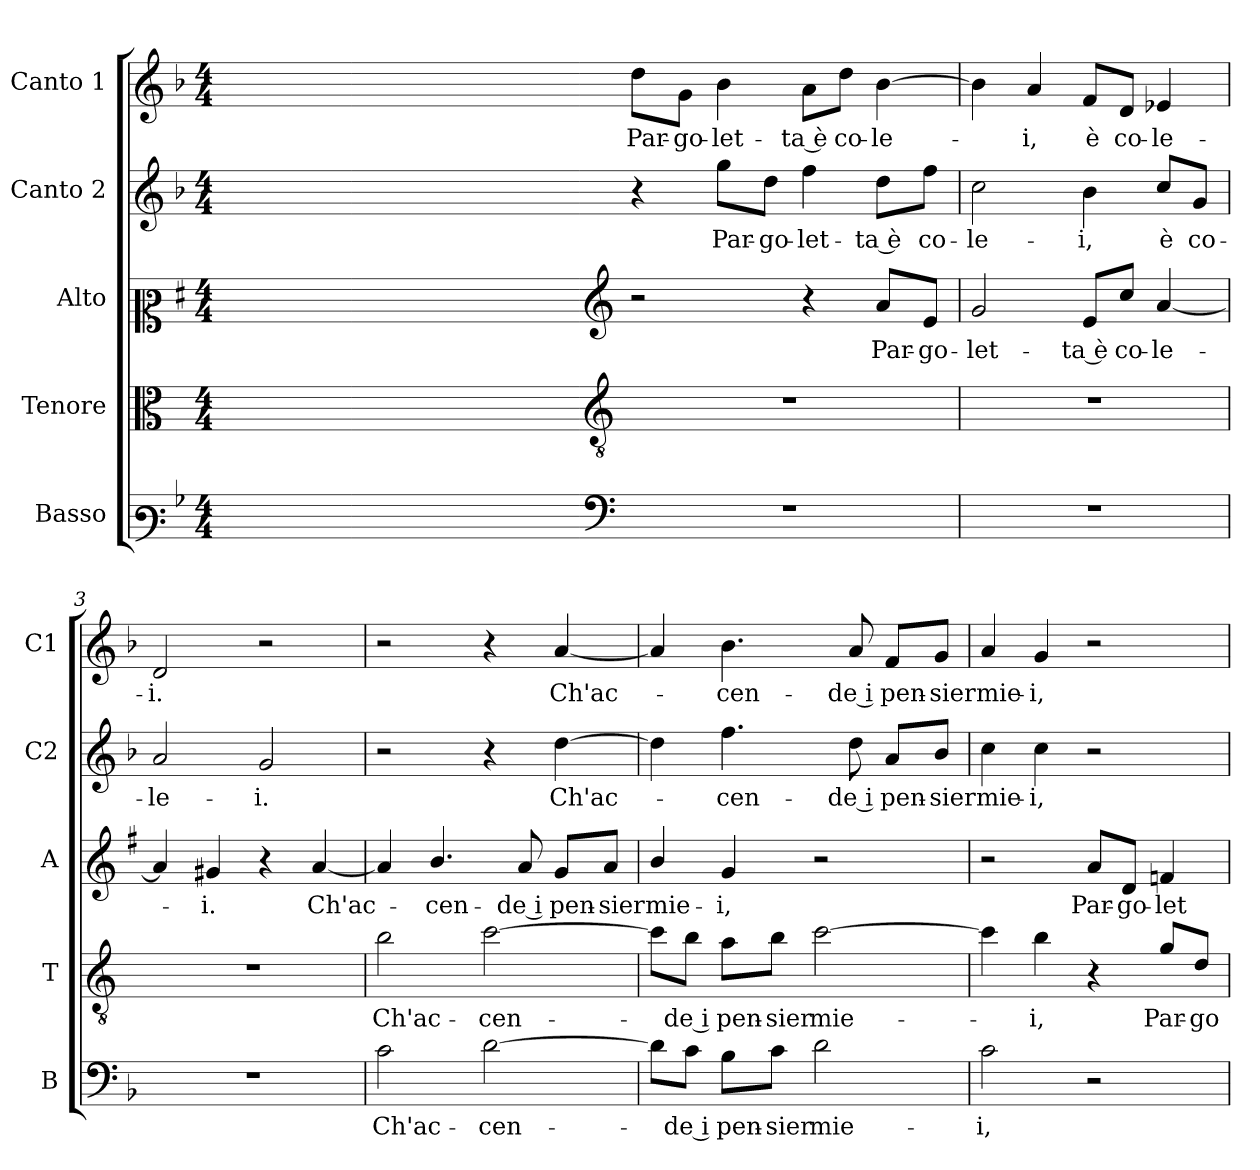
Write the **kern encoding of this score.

**kern	**text	**kern	**text	**kern	**text	**kern	**text	**kern	**text
*part5	*part5	*part4	*part4	*part3	*part3	*part2	*part2	*part1	*part1
*staff5	*staff5	*staff4	*staff4	*staff3	*staff3	*staff2	*staff2	*staff1	*staff1
*I"Basso	*	*I"Tenore	*	*I"Alto	*	*I"Canto 2	*	*I"Canto 1	*
*I'B	*	*I'T	*	*I'A	*	*I'C2	*	*I'C1	*
*clefF3	*	*clefC3	*	*clefC2	*	*clefG2	*	*clefG2	*
*	*	*ITrd4c7	*	*ITrd1c2	*	*	*	*	*
*k[b-]	*	*k[b-]	*	*k[b-]	*	*k[b-]	*	*k[b-]	*
*F:	*	*F:	*	*F:	*	*F:	*	*F:	*
*M4/4	*	*M4/4	*	*M4/4	*	*M4/4	*	*M4/4	*
=	=	=	=	=	=	=	=	=	=
1ryy	.	1ryy	.	1ryy	.	1ryy	.	1ryy	.
=1X-	=1X-	=1X-	=1X-	=1X-	=1X-	=1X-	=1X-	=1X-	=1X-
4ryy	.	4ryy	.	4ryy	.	4ryy	.	4ryy	.
4ryy	.	4ryy	.	4ryy	.	4ryy	.	4ryy	.
4ryy	.	4ryy	.	4ryy	.	4ryy	.	4ryy	.
4ryy	.	4ryy	.	4ryy	.	4ryy	.	4ryy	.
=1-	=1-	=1-	=1-	=1-	=1-	=1-	=1-	=1-	=1-
*clefF4	*	*clefGv2	*	*clefG2	*	*	*	*	*
!	!	!	!	!	!	!	!	!	!LO:LY:b
1r	.	1r	.	2r	.	4r	.	8dd\L	Par-
!	!	!	!	!	!	!	!	!	!LO:LY:b
.	.	.	.	.	.	.	.	8g\J	-go-
!	!	!	!	!	!	!	!LO:LY:b	!	!LO:LY:b
.	.	.	.	.	.	8gg\L	Par-	4b-\	-let-
!	!	!	!	!	!	!	!LO:LY:b	!	!
.	.	.	.	.	.	8dd\J	-go-	.	.
!	!	!	!	!	!	!	!LO:LY:b	!	!LO:LY:b
.	.	.	.	4r	.	4ff\	-let-	8a\L	-ta è
!	!	!	!	!	!	!	!	!	!LO:LY:b
.	.	.	.	.	.	.	.	8dd\J	co-
!	!	!	!	!	!LO:LY:b	!	!LO:LY:b	!	!LO:LY:b
.	.	.	.	8g/L	Par-	8dd\L	-ta è	[4b-\	-le-
!	!	!	!	!	!LO:LY:b	!	!LO:LY:b	!	!
.	.	.	.	8d/J	-go-	8ff\J	co-	.	.
=2	=2	=2	=2	=2	=2	=2	=2	=2	=2
!	!	!	!	!	!LO:LY:b	!	!LO:LY:b	!	!
1r	.	1r	.	2f/	-let-	2cc\	-le-	4b-\]	.
!	!	!	!	!	!	!	!	!	!LO:LY:b
.	.	.	.	.	.	.	.	4a/	-i,
!	!	!	!	!	!LO:LY:b	!	!LO:LY:b	!	!LO:LY:b
.	.	.	.	8d/L	-ta è	4b-\	-i,	8f/L	è
!	!	!	!	!	!LO:LY:b	!	!	!	!LO:LY:b
.	.	.	.	8b-/J	co-	.	.	8d/J	co-
!	!	!	!	!	!LO:LY:b	!	!LO:LY:b	!	!LO:LY:b
.	.	.	.	[4g/	-le-	8cc/L	è	4e-X/	-le-
!	!	!	!	!	!	!	!LO:LY:b	!	!
.	.	.	.	.	.	8g/J	co-	.	.
=3	=3	=3	=3	=3	=3	=3	=3	=3	=3
!	!	!	!	!	!	!	!LO:LY:b	!	!LO:LY:b
1r	.	1r	.	4g/]	.	2a/	-le-	2d/	-i.
!	!	!	!	!	!LO:LY:b	!	!	!	!
.	.	.	.	4f#X/	-i.	.	.	.	.
!	!	!	!	!	!	!	!LO:LY:b	!	!
.	.	.	.	4r	.	2g/	-i.	2r	.
!	!	!	!	!	!LO:LY:b	!	!	!	!
.	.	.	.	[4g/	Ch'ac-	.	.	.	.
=4	=4	=4	=4	=4	=4	=4	=4	=4	=4
!	!LO:LY:b	!	!LO:LY:b	!	!	!	!	!	!
2c\	Ch'ac-	2e\	Ch'ac-	4g/]	.	2r	.	2r	.
!	!	!	!	!	!LO:LY:b	!	!	!	!
.	.	.	.	4.a/	-cen-	.	.	.	.
!	!LO:LY:b	!	!LO:LY:b	!	!	!	!	!	!
[2d\	-cen-	[2f\	-cen-	.	.	4r	.	4r	.
!	!	!	!	!	!LO:LY:b	!	!	!	!
.	.	.	.	8g/	-de i	.	.	.	.
!	!	!	!	!	!LO:LY:b	!	!LO:LY:b	!	!LO:LY:b
.	.	.	.	8f/L	pen-	[4dd\	Ch'ac-	[4a/	Ch'ac-
!	!	!	!	!	!LO:LY:b	!	!	!	!
.	.	.	.	8g/J	-sier	.	.	.	.
!!LO:LB:g=z
=5	=5	=5	=5	=5	=5	=5	=5	=5	=5
!	!	!	!	!	!LO:LY:b	!	!	!	!
8d\L]	.	8f\L]	.	4a/	mie-	4dd\]	.	4a/]	.
!	!LO:LY:b	!	!LO:LY:b	!	!	!	!	!	!
8c\J	-de i	8e\J	-de i	.	.	.	.	.	.
!	!LO:LY:b	!	!LO:LY:b	!	!LO:LY:b	!	!LO:LY:b	!	!LO:LY:b
8B-\L	pen-	8d\L	pen-	4f/	-i,	4.ff\	-cen-	4.b-\	-cen-
!	!LO:LY:b	!	!LO:LY:b	!	!	!	!	!	!
8c\J	-sier	8e\J	-sier	.	.	.	.	.	.
!	!LO:LY:b	!	!LO:LY:b	!	!	!	!	!	!
2d\	mie-	[2f\	mie-	2r	.	.	.	.	.
!	!	!	!	!	!	!	!LO:LY:b	!	!LO:LY:b
.	.	.	.	.	.	8dd\	-de i	8a/	-de i
!	!	!	!	!	!	!	!LO:LY:b	!	!LO:LY:b
.	.	.	.	.	.	8a/L	pen-	8f/L	pen-
!	!	!	!	!	!	!	!LO:LY:b	!	!LO:LY:b
.	.	.	.	.	.	8b-/J	-sier	8g/J	-sier
=6	=6	=6	=6	=6	=6	=6	=6	=6	=6
!	!LO:LY:b	!	!	!	!	!	!LO:LY:b	!	!LO:LY:b
2c\	-i,	4f\]	.	2r	.	4cc\	mie-	4a/	mie-
!	!	!	!LO:LY:b	!	!	!	!LO:LY:b	!	!LO:LY:b
.	.	4e\	-i,	.	.	4cc\	-i,	4g/	-i,
!	!	!	!	!	!LO:LY:b	!	!	!	!
2r	.	4r	.	8g/L	Par-	2r	.	2r	.
!	!	!	!	!	!LO:LY:b	!	!	!	!
.	.	.	.	8c/J	-go-	.	.	.	.
!	!	!	!LO:LY:b	!	!LO:LY:b	!	!	!	!
.	.	8c/L	Par-	4e-X/	-let-	.	.	.	.
!	!	!	!LO:LY:b	!	!	!	!	!	!
.	.	8G/J	-go-	.	.	.	.	.	.
=	=	=	=	=	=	=	=	=	=
*-	*-	*-	*-	*-	*-	*-	*-	*-	*-
